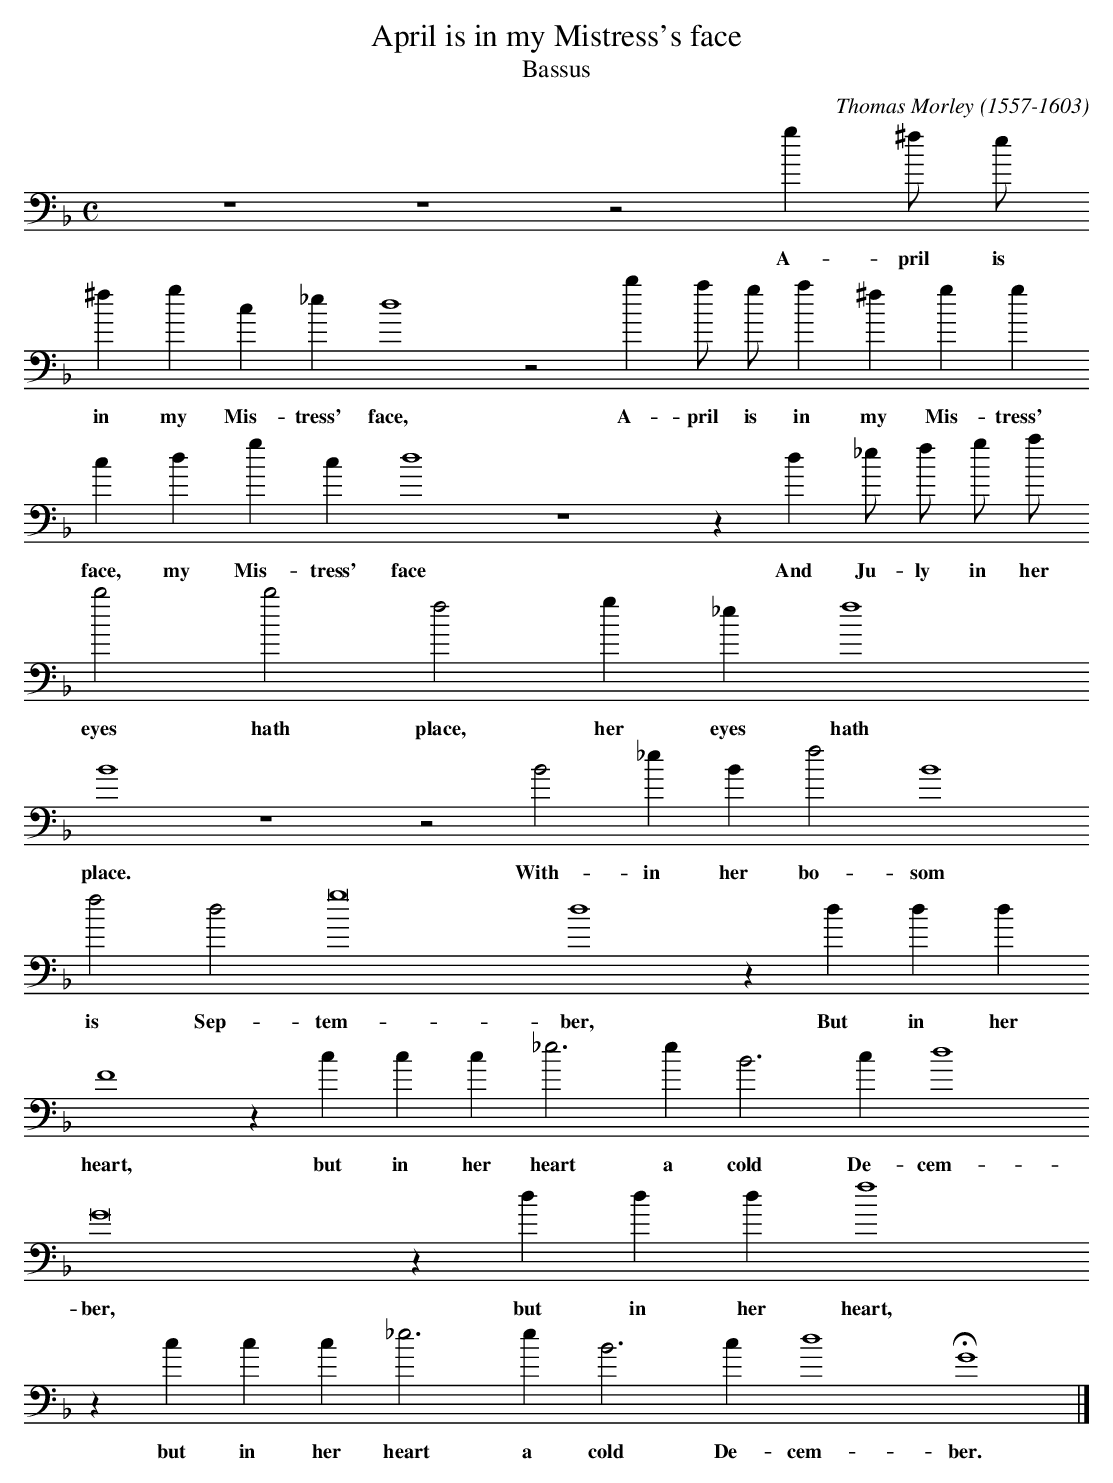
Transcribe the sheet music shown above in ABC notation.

X:1
T:April is in my Mistress's face
T:Bassus
C:Thomas Morley (1557-1603)
M:C
L:1/4
K:Gdor bass
z4 z4 z2 g ^f/ e/
w:  A-pril is
^f g c _e d4 z2 b a/ g/ a ^f g g
w:in my Mis-tress' face, A-pril is in my Mis-tress'
c d g c d4 z4 z d _e/ f/ g/ a/
w:face, my Mis-tress' face And Ju-ly in her
b2 b2 f2 g _e f4
w:eyes hath place, her eyes hath
B4 z4 z2 B2 _e B f2 B4
w:place.  With- in her bo- som
f2 d2 g8 d4 z d d d
w:is Sep- tem- ber, But in her
F4 z c c c _e3 e B3 c d4
w:heart, but in her heart a cold De- cem-
G8 z d d d f4
w:ber, but in her heart,
z c c c _e3 e B3 c d4 HG4 |]
w:but in her heart a cold De- cem- ber.
